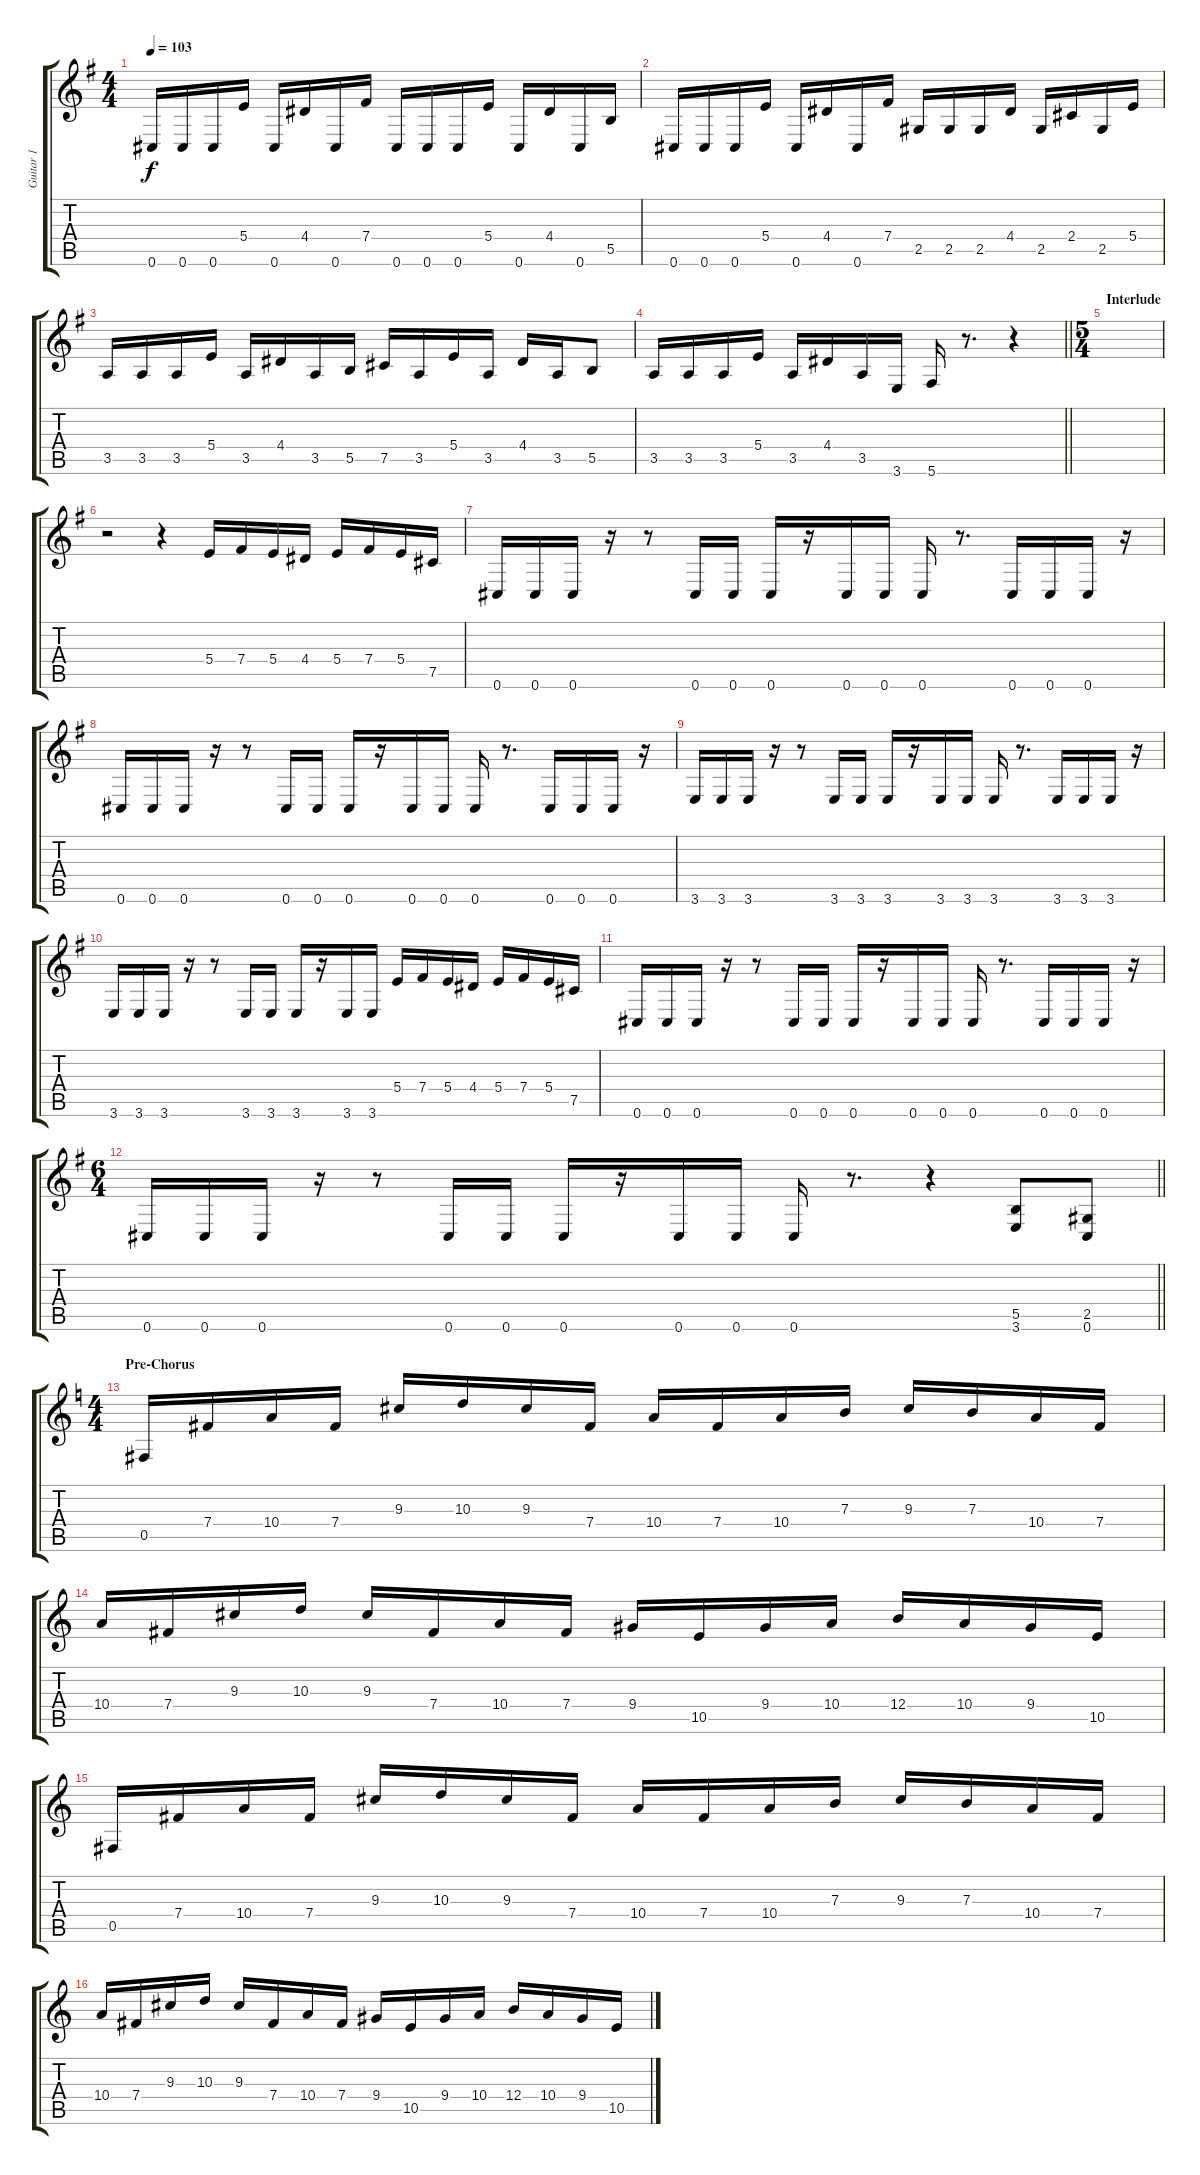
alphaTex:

\track ("Guitar 1" "Guitar 1") {instrument distortionguitar}
\staff {score tabs}
\tuning (Db4 Ab3 E3 B2 Gb2 Db2) {hide}
\ts (4 4)
\tempo 103
\clef g2
\ks g
0.6.16{dy f} 0.6.16 0.6.16 5.4.16 0.6.16 4.4.16 0.6.16 7.4.16 0.6.16 0.6.16 0.6.16 5.4.16 0.6.16 4.4.16 0.6.16 5.5.16 |
0.6.16 0.6.16 0.6.16 5.4.16 0.6.16 4.4.16 0.6.16 7.4.16 2.5.16 2.5.16 2.5.16 4.4.16 2.5.16 2.4.16 2.5.16 5.4.16 |
3.5.16 3.5.16 3.5.16 5.4.16 3.5.16 4.4.16 3.5.16 5.5.16 7.5.16 3.5.16 5.4.16 3.5.16 4.4.16 3.5.16 5.5.8 |
\barLineRight lightlight
3.5.16 3.5.16 3.5.16 5.4.16 3.5.16 4.4.16 3.5.16 3.6.16 5.6.16 r.8{d} r.4 |
\ts (5 4)
\section ("" "Interlude")
|
r.2 r.4 5.4.16 7.4.16 5.4.16 4.4.16 5.4.16 7.4.16 5.4.16 7.5.16 |
0.6.16 0.6.16 0.6.16 r.16 r.8 0.6.16 0.6.16 0.6.16 r.16 0.6.16 0.6.16 0.6.16 r.8{d} 0.6.16 0.6.16 0.6.16 r.16 |
0.6.16 0.6.16 0.6.16 r.16 r.8 0.6.16 0.6.16 0.6.16 r.16 0.6.16 0.6.16 0.6.16 r.8{d} 0.6.16 0.6.16 0.6.16 r.16 |
3.6.16 3.6.16 3.6.16 r.16 r.8 3.6.16 3.6.16 3.6.16 r.16 3.6.16 3.6.16 3.6.16 r.8{d} 3.6.16 3.6.16 3.6.16 r.16 |
3.6.16 3.6.16 3.6.16 r.16 r.8 3.6.16 3.6.16 3.6.16 r.16 3.6.16 3.6.16 5.4.16 7.4.16 5.4.16 4.4.16 5.4.16 7.4.16 5.4.16 7.5.16 |
0.6.16 0.6.16 0.6.16 r.16 r.8 0.6.16 0.6.16 0.6.16 r.16 0.6.16 0.6.16 0.6.16 r.8{d} 0.6.16 0.6.16 0.6.16 r.16 |
\ts (6 4)
\barLineRight lightlight
0.6.16 0.6.16 0.6.16 r.16 r.8 0.6.16 0.6.16 0.6.16 r.16 0.6.16 0.6.16 0.6.16 r.8{d} r.4 (5.5 3.6).8 (2.5 0.6).8 |
\ts (4 4)
\section ("" "Pre-Chorus")
\ks c
0.5.16 7.4.16 10.4.16 7.4.16 9.3.16 10.3.16 9.3.16 7.4.16 10.4.16 7.4.16 10.4.16 7.3.16 9.3.16 7.3.16 10.4.16 7.4.16 |
10.4.16 7.4.16 9.3.16 10.3.16 9.3.16 7.4.16 10.4.16 7.4.16 9.4.16 10.5.16 9.4.16 10.4.16 12.4.16 10.4.16 9.4.16 10.5.16 |
0.5.16 7.4.16 10.4.16 7.4.16 9.3.16 10.3.16 9.3.16 7.4.16 10.4.16 7.4.16 10.4.16 7.3.16 9.3.16 7.3.16 10.4.16 7.4.16 |
10.4.16 7.4.16 9.3.16 10.3.16 9.3.16 7.4.16 10.4.16 7.4.16 9.4.16 10.5.16 9.4.16 10.4.16 12.4.16 10.4.16 9.4.16 10.5.16
